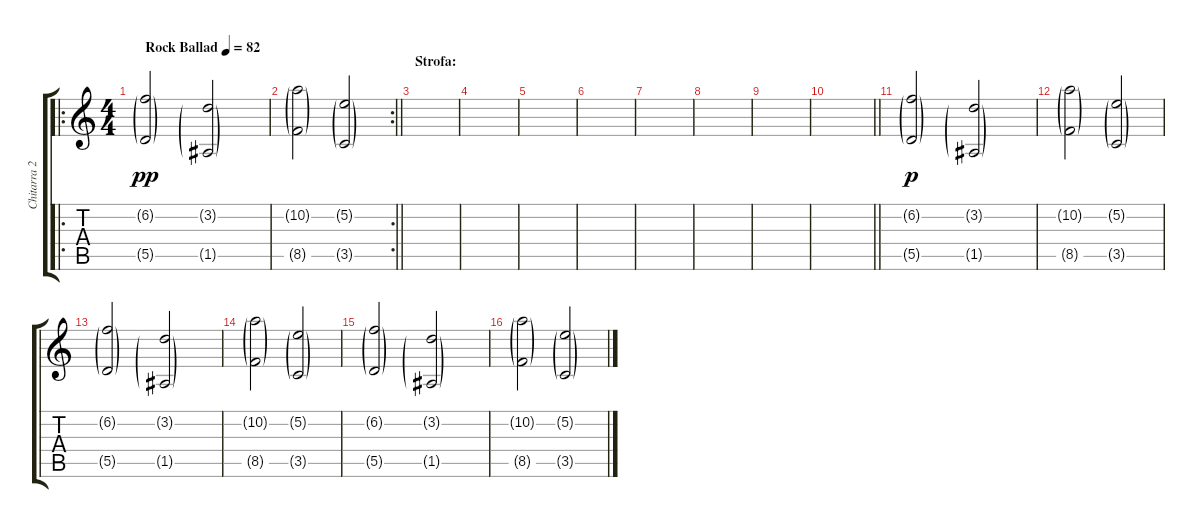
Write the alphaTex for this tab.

\track ("Chitarra 2" "Chitarra 2") {instrument overdrivenguitar}
\staff {score tabs}
\tuning (E4 B3 G3 D3 A2 E2) {hide}
\ro
\ts (4 4)
\tempo (82 "Rock Ballad")
\clef g2
\ks c
(6.2{g} 5.5{g}).2{dy pp instrument overdrivenguitar} (3.2{g} 1.5{g}).2 |
\rc 2
\barLineRight lightlight
(10.2{g} 8.5{g}).2 (5.2{g} 3.5{g}).2 |
\section ("" "Strofa:")
|
|
|
|
|
|
|
\barLineRight lightlight
|
(6.2{g} 5.5{g}).2{dy p} (3.2{g} 1.5{g}).2 |
(10.2{g} 8.5{g}).2 (5.2{g} 3.5{g}).2 |
(6.2{g} 5.5{g}).2 (3.2{g} 1.5{g}).2 |
(10.2{g} 8.5{g}).2 (5.2{g} 3.5{g}).2 |
(6.2{g} 5.5{g}).2 (3.2{g} 1.5{g}).2 |
(10.2{g} 8.5{g}).2 (5.2{g} 3.5{g}).2
